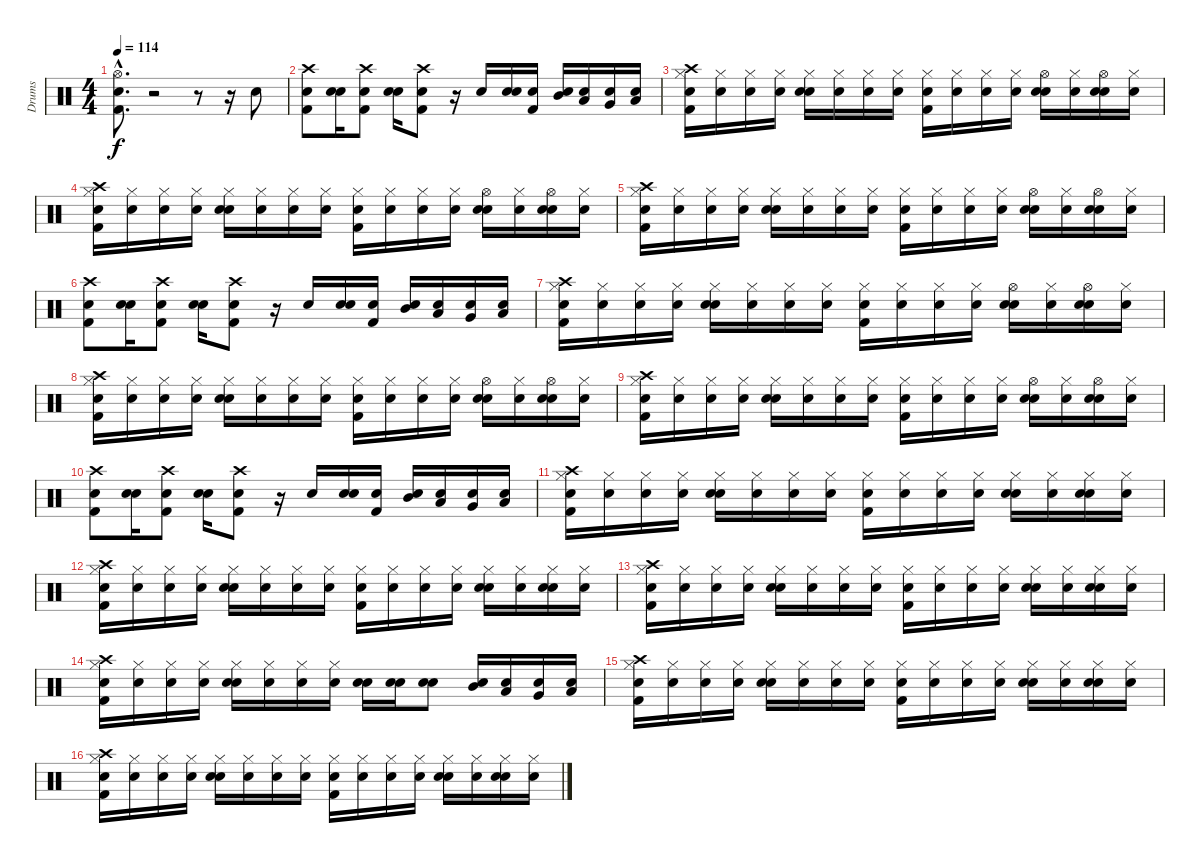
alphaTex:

\track ("Drums" "Drums") {instrument percussion}
\staff {score}
\articulation defaults
\ts (4 4)
\tempo 114
\clef neutral
\ks c
("Snare (hit)"{hac} "Kick (hit) 2"{hac} "Hi-Hat (open)"{hac}).8{d dy f} r.2 r.8 r.16 "Snare (hit) 2".8 |
("Snare (hit)" "Kick (hit) 2" "Crash high (hit)").8 ("Snare (hit)" "Snare (hit) 2").16 ("Snare (hit)" "Kick (hit) 2" "Crash high (hit)").8 ("Snare (hit)" "Snare (hit) 2").16 ("Snare (hit)" "Kick (hit) 2" "Crash high (hit)").8 r.16 "Snare (hit) 2".16 ("Snare (hit)" "Snare (hit) 2").16 ("Snare (hit)" "Kick (hit) 2").16 ("Snare (hit)" "Mid Tom (hit)").16 ("Snare (hit)" "Low Tom (hit)").16 ("Snare (hit)" "Very Low Tom (hit)").16 ("Snare (hit)" "Low Floor Tom (hit)").16 |
("Snare (hit)" "Kick (hit) 2" "Hi-Hat (closed)" "Crash high (hit)").16 ("Snare (hit)" "Hi-Hat (closed)").16 ("Snare (hit)" "Hi-Hat (closed)").16 ("Snare (hit)" "Hi-Hat (closed)").16 ("Snare (hit)" "Snare (hit) 2" "Hi-Hat (closed)").16 ("Snare (hit)" "Hi-Hat (closed)").16 ("Snare (hit)" "Hi-Hat (closed)").16 ("Snare (hit)" "Hi-Hat (closed)").16 ("Snare (hit)" "Kick (hit) 2" "Hi-Hat (closed)").16 ("Snare (hit)" "Hi-Hat (closed)").16 ("Snare (hit)" "Hi-Hat (closed)").16 ("Snare (hit)" "Hi-Hat (closed)").16 ("Snare (hit)" "Snare (hit) 2" "Hi-Hat (open)").16 ("Snare (hit)" "Hi-Hat (closed)").16 ("Snare (hit)" "Snare (hit) 2" "Hi-Hat (open)").16 ("Snare (hit)" "Hi-Hat (closed)").16 |
("Snare (hit)" "Kick (hit) 2" "Hi-Hat (closed)" "Crash high (hit)").16 ("Snare (hit)" "Hi-Hat (closed)").16 ("Snare (hit)" "Hi-Hat (closed)").16 ("Snare (hit)" "Hi-Hat (closed)").16 ("Snare (hit)" "Snare (hit) 2" "Hi-Hat (closed)").16 ("Snare (hit)" "Hi-Hat (closed)").16 ("Snare (hit)" "Hi-Hat (closed)").16 ("Snare (hit)" "Hi-Hat (closed)").16 ("Snare (hit)" "Kick (hit) 2" "Hi-Hat (closed)").16 ("Snare (hit)" "Hi-Hat (closed)").16 ("Snare (hit)" "Hi-Hat (closed)").16 ("Snare (hit)" "Hi-Hat (closed)").16 ("Snare (hit)" "Snare (hit) 2" "Hi-Hat (open)").16 ("Snare (hit)" "Hi-Hat (closed)").16 ("Snare (hit)" "Snare (hit) 2" "Hi-Hat (open)").16 ("Snare (hit)" "Hi-Hat (closed)").16 |
("Snare (hit)" "Kick (hit) 2" "Hi-Hat (closed)" "Crash high (hit)").16 ("Snare (hit)" "Hi-Hat (closed)").16 ("Snare (hit)" "Hi-Hat (closed)").16 ("Snare (hit)" "Hi-Hat (closed)").16 ("Snare (hit)" "Snare (hit) 2" "Hi-Hat (closed)").16 ("Snare (hit)" "Hi-Hat (closed)").16 ("Snare (hit)" "Hi-Hat (closed)").16 ("Snare (hit)" "Hi-Hat (closed)").16 ("Snare (hit)" "Kick (hit) 2" "Hi-Hat (closed)").16 ("Snare (hit)" "Hi-Hat (closed)").16 ("Snare (hit)" "Hi-Hat (closed)").16 ("Snare (hit)" "Hi-Hat (closed)").16 ("Snare (hit)" "Snare (hit) 2" "Hi-Hat (open)").16 ("Snare (hit)" "Hi-Hat (closed)").16 ("Snare (hit)" "Snare (hit) 2" "Hi-Hat (open)").16 ("Snare (hit)" "Hi-Hat (closed)").16 |
("Snare (hit)" "Kick (hit) 2" "Crash high (hit)").8 ("Snare (hit)" "Snare (hit) 2").16 ("Snare (hit)" "Kick (hit) 2" "Crash high (hit)").8 ("Snare (hit)" "Snare (hit) 2").16 ("Snare (hit)" "Kick (hit) 2" "Crash high (hit)").8 r.16 "Snare (hit) 2".16 ("Snare (hit)" "Snare (hit) 2").16 ("Snare (hit)" "Kick (hit) 2").16 ("Snare (hit)" "Mid Tom (hit)").16 ("Snare (hit)" "Low Tom (hit)").16 ("Snare (hit)" "Very Low Tom (hit)").16 ("Snare (hit)" "Low Floor Tom (hit)").16 |
("Snare (hit)" "Kick (hit) 2" "Hi-Hat (closed)" "Crash high (hit)").16 ("Snare (hit)" "Hi-Hat (closed)").16 ("Snare (hit)" "Hi-Hat (closed)").16 ("Snare (hit)" "Hi-Hat (closed)").16 ("Snare (hit)" "Snare (hit) 2" "Hi-Hat (closed)").16 ("Snare (hit)" "Hi-Hat (closed)").16 ("Snare (hit)" "Hi-Hat (closed)").16 ("Snare (hit)" "Hi-Hat (closed)").16 ("Snare (hit)" "Kick (hit) 2" "Hi-Hat (closed)").16 ("Snare (hit)" "Hi-Hat (closed)").16 ("Snare (hit)" "Hi-Hat (closed)").16 ("Snare (hit)" "Hi-Hat (closed)").16 ("Snare (hit)" "Snare (hit) 2" "Hi-Hat (open)").16 ("Snare (hit)" "Hi-Hat (closed)").16 ("Snare (hit)" "Snare (hit) 2" "Hi-Hat (open)").16 ("Snare (hit)" "Hi-Hat (closed)").16 |
("Snare (hit)" "Kick (hit) 2" "Hi-Hat (closed)" "Crash high (hit)").16 ("Snare (hit)" "Hi-Hat (closed)").16 ("Snare (hit)" "Hi-Hat (closed)").16 ("Snare (hit)" "Hi-Hat (closed)").16 ("Snare (hit)" "Snare (hit) 2" "Hi-Hat (closed)").16 ("Snare (hit)" "Hi-Hat (closed)").16 ("Snare (hit)" "Hi-Hat (closed)").16 ("Snare (hit)" "Hi-Hat (closed)").16 ("Snare (hit)" "Kick (hit) 2" "Hi-Hat (closed)").16 ("Snare (hit)" "Hi-Hat (closed)").16 ("Snare (hit)" "Hi-Hat (closed)").16 ("Snare (hit)" "Hi-Hat (closed)").16 ("Snare (hit)" "Snare (hit) 2" "Hi-Hat (open)").16 ("Snare (hit)" "Hi-Hat (closed)").16 ("Snare (hit)" "Snare (hit) 2" "Hi-Hat (open)").16 ("Snare (hit)" "Hi-Hat (closed)").16 |
("Snare (hit)" "Kick (hit) 2" "Hi-Hat (closed)" "Crash high (hit)").16 ("Snare (hit)" "Hi-Hat (closed)").16 ("Snare (hit)" "Hi-Hat (closed)").16 ("Snare (hit)" "Hi-Hat (closed)").16 ("Snare (hit)" "Snare (hit) 2" "Hi-Hat (closed)").16 ("Snare (hit)" "Hi-Hat (closed)").16 ("Snare (hit)" "Hi-Hat (closed)").16 ("Snare (hit)" "Hi-Hat (closed)").16 ("Snare (hit)" "Kick (hit) 2" "Hi-Hat (closed)").16 ("Snare (hit)" "Hi-Hat (closed)").16 ("Snare (hit)" "Hi-Hat (closed)").16 ("Snare (hit)" "Hi-Hat (closed)").16 ("Snare (hit)" "Snare (hit) 2" "Hi-Hat (open)").16 ("Snare (hit)" "Hi-Hat (closed)").16 ("Snare (hit)" "Snare (hit) 2" "Hi-Hat (open)").16 ("Snare (hit)" "Hi-Hat (closed)").16 |
("Snare (hit)" "Kick (hit) 2" "Crash high (hit)").8 ("Snare (hit)" "Snare (hit) 2").16 ("Snare (hit)" "Kick (hit) 2" "Crash high (hit)").8 ("Snare (hit)" "Snare (hit) 2").16 ("Snare (hit)" "Kick (hit) 2" "Crash high (hit)").8 r.16 "Snare (hit) 2".16 ("Snare (hit)" "Snare (hit) 2").16 ("Snare (hit)" "Kick (hit) 2").16 ("Snare (hit)" "Mid Tom (hit)").16 ("Snare (hit)" "Low Tom (hit)").16 ("Snare (hit)" "Very Low Tom (hit)").16 ("Snare (hit)" "Low Floor Tom (hit)").16 |
("Snare (hit)" "Kick (hit) 2" "Hi-Hat (closed)" "Crash high (hit)").16 ("Snare (hit)" "Hi-Hat (closed)").16 ("Snare (hit)" "Hi-Hat (closed)").16 ("Snare (hit)" "Hi-Hat (closed)").16 ("Snare (hit)" "Snare (hit) 2" "Hi-Hat (closed)").16 ("Snare (hit)" "Hi-Hat (closed)").16 ("Snare (hit)" "Hi-Hat (closed)").16 ("Snare (hit)" "Hi-Hat (closed)").16 ("Snare (hit)" "Kick (hit) 2" "Hi-Hat (closed)").16 ("Snare (hit)" "Hi-Hat (closed)").16 ("Snare (hit)" "Hi-Hat (closed)").16 ("Snare (hit)" "Hi-Hat (closed)").16 ("Snare (hit)" "Snare (hit) 2" "Hi-Hat (closed)").16 ("Snare (hit)" "Hi-Hat (closed)").16 ("Snare (hit)" "Snare (hit) 2" "Hi-Hat (closed)").16 ("Snare (hit)" "Hi-Hat (closed)").16 |
("Snare (hit)" "Kick (hit) 2" "Hi-Hat (closed)" "Crash high (hit)").16 ("Snare (hit)" "Hi-Hat (closed)").16 ("Snare (hit)" "Hi-Hat (closed)").16 ("Snare (hit)" "Hi-Hat (closed)").16 ("Snare (hit)" "Snare (hit) 2" "Hi-Hat (closed)").16 ("Snare (hit)" "Hi-Hat (closed)").16 ("Snare (hit)" "Hi-Hat (closed)").16 ("Snare (hit)" "Hi-Hat (closed)").16 ("Snare (hit)" "Kick (hit) 2" "Hi-Hat (closed)").16 ("Snare (hit)" "Hi-Hat (closed)").16 ("Snare (hit)" "Hi-Hat (closed)").16 ("Snare (hit)" "Hi-Hat (closed)").16 ("Snare (hit)" "Snare (hit) 2" "Hi-Hat (closed)").16 ("Snare (hit)" "Hi-Hat (closed)").16 ("Snare (hit)" "Snare (hit) 2" "Hi-Hat (closed)").16 ("Snare (hit)" "Hi-Hat (closed)").16 |
("Snare (hit)" "Kick (hit) 2" "Hi-Hat (closed)" "Crash high (hit)").16 ("Snare (hit)" "Hi-Hat (closed)").16 ("Snare (hit)" "Hi-Hat (closed)").16 ("Snare (hit)" "Hi-Hat (closed)").16 ("Snare (hit)" "Snare (hit) 2" "Hi-Hat (closed)").16 ("Snare (hit)" "Hi-Hat (closed)").16 ("Snare (hit)" "Hi-Hat (closed)").16 ("Snare (hit)" "Hi-Hat (closed)").16 ("Snare (hit)" "Kick (hit) 2" "Hi-Hat (closed)").16 ("Snare (hit)" "Hi-Hat (closed)").16 ("Snare (hit)" "Hi-Hat (closed)").16 ("Snare (hit)" "Hi-Hat (closed)").16 ("Snare (hit)" "Snare (hit) 2" "Hi-Hat (closed)").16 ("Snare (hit)" "Hi-Hat (closed)").16 ("Snare (hit)" "Snare (hit) 2" "Hi-Hat (closed)").16 ("Snare (hit)" "Hi-Hat (closed)").16 |
("Snare (hit)" "Kick (hit) 2" "Hi-Hat (closed)" "Crash high (hit)").16 ("Snare (hit)" "Hi-Hat (closed)").16 ("Snare (hit)" "Hi-Hat (closed)").16 ("Snare (hit)" "Hi-Hat (closed)").16 ("Snare (hit)" "Snare (hit) 2" "Hi-Hat (closed)").16 ("Snare (hit)" "Hi-Hat (closed)").16 ("Snare (hit)" "Hi-Hat (closed)").16 ("Snare (hit)" "Hi-Hat (closed)").16 ("Snare (hit)" "Snare (hit) 2").16 ("Snare (hit)" "Snare (hit) 2").16 ("Snare (hit)" "Snare (hit) 2").8 ("Snare (hit)" "Mid Tom (hit)").16 ("Snare (hit)" "Low Tom (hit)").16 ("Snare (hit)" "Very Low Tom (hit)").16 ("Snare (hit)" "Low Floor Tom (hit)").16 |
("Snare (hit)" "Kick (hit) 2" "Hi-Hat (closed)" "Crash high (hit)").16 ("Snare (hit)" "Hi-Hat (closed)").16 ("Snare (hit)" "Hi-Hat (closed)").16 ("Snare (hit)" "Hi-Hat (closed)").16 ("Snare (hit)" "Snare (hit) 2" "Hi-Hat (closed)").16 ("Snare (hit)" "Hi-Hat (closed)").16 ("Snare (hit)" "Hi-Hat (closed)").16 ("Snare (hit)" "Hi-Hat (closed)").16 ("Snare (hit)" "Kick (hit) 2" "Hi-Hat (closed)").16 ("Snare (hit)" "Hi-Hat (closed)").16 ("Snare (hit)" "Hi-Hat (closed)").16 ("Snare (hit)" "Hi-Hat (closed)").16 ("Snare (hit)" "Snare (hit) 2" "Hi-Hat (closed)").16 ("Snare (hit)" "Hi-Hat (closed)").16 ("Snare (hit)" "Snare (hit) 2" "Hi-Hat (closed)").16 ("Snare (hit)" "Hi-Hat (closed)").16 |
("Snare (hit)" "Kick (hit) 2" "Hi-Hat (closed)" "Crash high (hit)").16 ("Snare (hit)" "Hi-Hat (closed)").16 ("Snare (hit)" "Hi-Hat (closed)").16 ("Snare (hit)" "Hi-Hat (closed)").16 ("Snare (hit)" "Snare (hit) 2" "Hi-Hat (closed)").16 ("Snare (hit)" "Hi-Hat (closed)").16 ("Snare (hit)" "Hi-Hat (closed)").16 ("Snare (hit)" "Hi-Hat (closed)").16 ("Snare (hit)" "Kick (hit) 2" "Hi-Hat (closed)").16 ("Snare (hit)" "Hi-Hat (closed)").16 ("Snare (hit)" "Hi-Hat (closed)").16 ("Snare (hit)" "Hi-Hat (closed)").16 ("Snare (hit)" "Snare (hit) 2" "Hi-Hat (closed)").16 ("Snare (hit)" "Hi-Hat (closed)").16 ("Snare (hit)" "Snare (hit) 2" "Hi-Hat (closed)").16 ("Snare (hit)" "Hi-Hat (closed)").16
